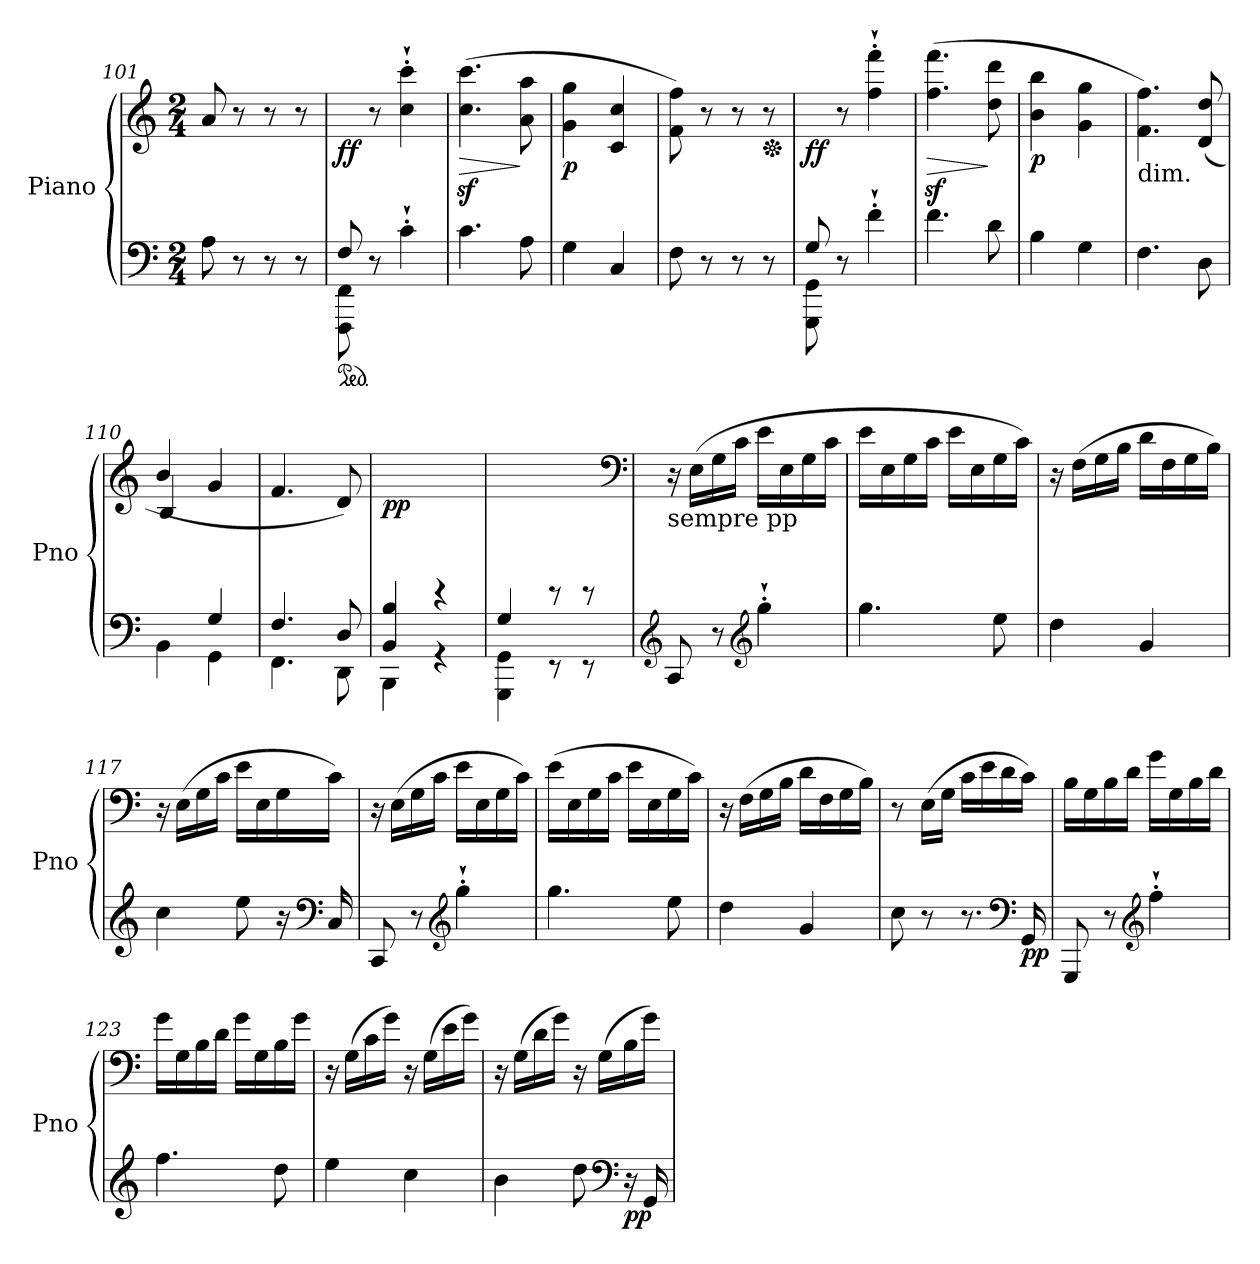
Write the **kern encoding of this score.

**kern	**kern	**dynam
*part1	*part1	*part1
*staff2	*staff1	*staff1/2
*I"Piano	*	*
*I'Pno	*	*
*clefF4	*clefG2	*
*k[]	*k[]	*
*C:	*C:	*
*M2/4	*M2/4	*
=101	=101	=101
8A\	8a/	.
8r	8r	.
8r	8r	.
8r	8r	.
!!LO:LB:g=z
=102	=102	=102
*^	*	*
*ped	*	*	*
!	!	!	!LO:DY:b
8F/	8FFF\ 8FF\	8ryy	ff
4.ryy	8r	8r	.
.	4c`'\	4cc\`' 4ccc\`'	.
=103	=103	=103	=103
!	!	!	!LO:HP:b
*v	*v	*	*
4.c\	(4.cc\z< 4.ccc\z<	>
8A\	8a\ 8aa\	]
=104	=104	=104
!	!	!LO:DY:b
4G\	4g\ 4gg\	p
4C/	4c/ 4cc/	.
=105	=105	=105
8F\	8f\ 8ff\)	.
8r	8r	.
8r	8r	.
*	*Xped	*
8r	8r	.
=106	=106	=106
*^	*	*
!	!	!	!LO:DY:b
8G/	8GGG\ 8GG\	8ryy	ff
4.ryy	8r	8r	.
.	4f`'\	4ff\`' 4fff\`'	.
=107	=107	=107	=107
!	!	!	!LO:HP:b
*v	*v	*	*
4.f\	(4.ff\z< 4.fff\z<	>
8d\	8dd\ 8ddd\	]
=108	=108	=108
!	!	!LO:DY:b
4B\	4b\ 4bb\	p
4G\	4g\ 4gg\	.
=109	=109	=109
!	!LO:TX:b:t=dim.	!
4.F\	4.f\ 4.ff\)	.
8D\	(8d/ 8dd/	.
=110	=110	=110
*^	*^	*
4ryy	4BB\	4b/	4B/	.
4G/	4GG\	4g/	4ryy	.
*	*	*v	*v	*
=111	=111	=111	=111
4.F/	4.FF\	4.f/	.
8D/	8DD\	8d/)	.
=112	=112	=112	=112
!	!	!	!LO:DY:b
4BB/ 4B/	4BBB\	4ryy	pp
4ryy	4rGG	4rAAA	.
=113	=113	=113	=113
4G/	4GGG\ 4GG\	4ryy	.
4ryy	8rEE	8rAAA	.
.	8rEE	8rAAA	.
*v	*v	*	*
*	*clefF4	*
=114	=114	=114
*^	*	*
!	!	!LO:TX:b:t=sempre pp	!
*v	*v	*	*
8CC/	16r	.
.	(16E\LL	.
8r	16G\	.
.	16c\JJ	.
*clefG2	*	*
4gg`'\	16e\LL	.
.	16E\	.
.	16G\	.
.	16c\JJ	.
!!LO:PB:g=z
=115	=115	=115
4.gg\	16e\LL	.
.	16E\	.
.	16G\	.
.	16c\JJ	.
.	16e\LL	.
.	16E\	.
8ee\	16G\	.
.	16c\JJ)	.
=116	=116	=116
4dd\	16r	.
.	(16F\LL	.
.	16G\	.
.	16B\JJ	.
4g/	16d\LL	.
.	16F\	.
.	16G\	.
.	16B\JJ)	.
=117	=117	=117
4cc\	16r	.
.	(16E\LL	.
.	16G\	.
.	16c\JJ	.
8ee\	16e\LL	.
.	16E\	.
16r	16G\	.
*clefF4	*	*
16C/	16c\JJ)	.
=118	=118	=118
8CC/	16r	.
.	(16E\LL	.
8r	16G\	.
.	16c\JJ	.
*clefG2	*	*
4gg`'\	16e\LL	.
.	16E\	.
.	16G\	.
.	16c\JJ)	.
=119	=119	=119
4.gg\	(16e\LL	.
.	16E\	.
.	16G\	.
.	16c\JJ	.
.	16e\LL	.
.	16E\	.
8ee\	16G\	.
.	16c\JJ)	.
=120	=120	=120
4dd\	16r	.
.	(16F\LL	.
.	16G\	.
.	16B\JJ	.
4g/	16d\LL	.
.	16F\	.
.	16G\	.
.	16B\JJ)	.
!!LO:LB:g=z
=121	=121	=121
8cc\	8r	.
8r	(16E\LL	.
.	16G\JJ	.
8.r	16c\LL	.
.	16e\	.
.	16d\	.
*clefF4	*	*
!	!	!LO:DY:b=2
16GG/	16c\JJ)	pp
=122	=122	=122
8GGG/	16B\LL	.
.	16G\	.
8r	16B\	.
.	16d\JJ	.
*clefG2	*	*
4ff`'\	16g\LL	.
.	16G\	.
.	16B\	.
.	16d\JJ	.
=123	=123	=123
4.ff\	16g\LL	.
.	16G\	.
.	16B\	.
.	16d\JJ	.
.	16g\LL	.
.	16G\	.
8dd\	16B\	.
.	16g\JJ	.
=124	=124	=124
4ee\	16r	.
.	(16G\LL	.
.	16c\	.
.	16g\JJ)	.
4cc\	16r	.
.	(16G\LL	.
.	16e\	.
.	16g\JJ)	.
=125	=125	=125
4b\	16r	.
.	(16G\LL	.
.	16d\	.
.	16g\JJ)	.
8dd\	16r	.
.	(16G\LL	.
*clefF4	*	*
!	!	!LO:DY:b=2
16r	16B\	pp
16GG/	16g\JJ)	.
=	=	=
*-	*-	*-
